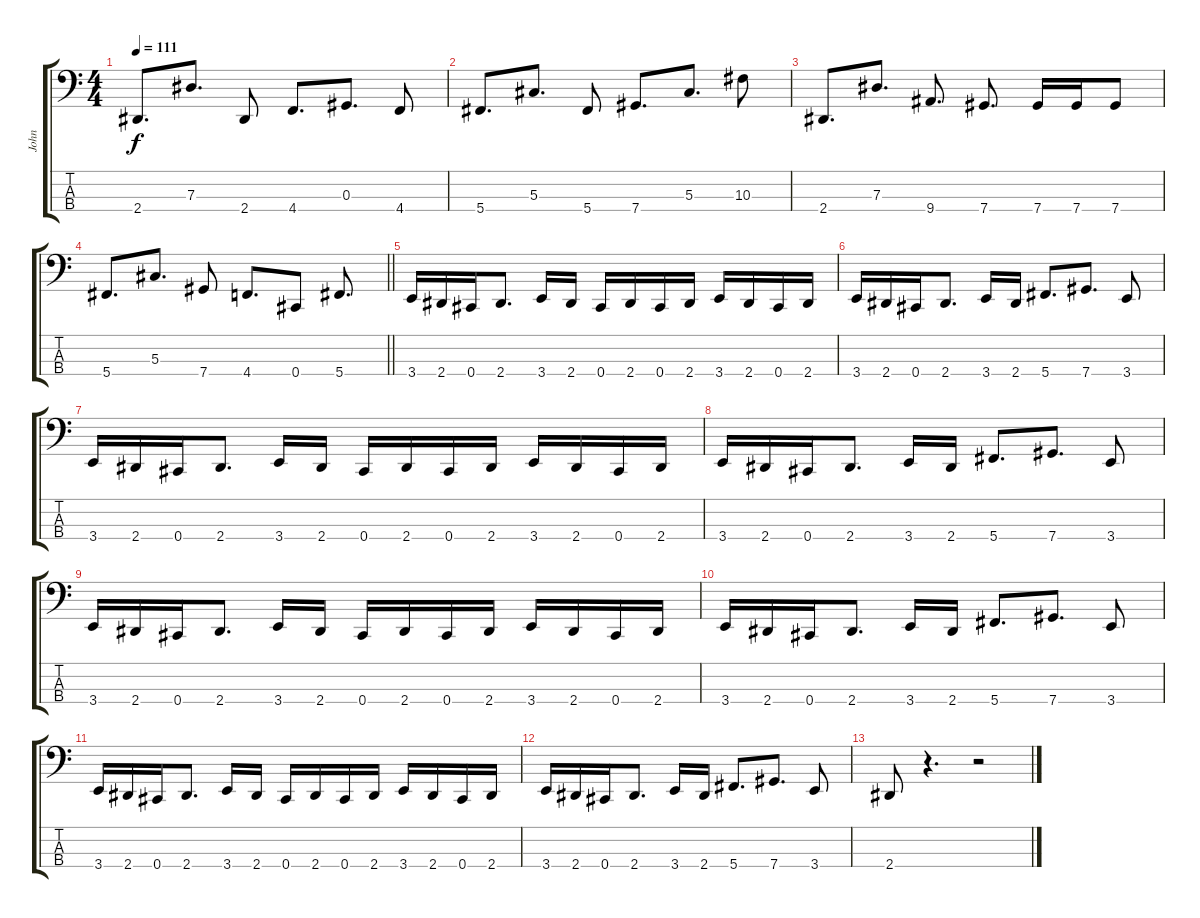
\track ("John" "John") {instrument electricbassfinger}
\staff {score tabs}
\tuning (Gb2 Db2 Ab1 Db1) {hide}
\ts (4 4)
\tempo 111
\clef f4
\ks c
2.4.8{d dy f} 7.3.8{d} 2.4.8 4.4.8{d} 0.3.8{d} 4.4.8 |
5.4.8{d} 5.3.8{d} 5.4.8 7.4.8{d} 5.3.8{d} 10.3.8 |
2.4.8{d} 7.3.8{d} 9.4.8{d} 7.4.8{d} 7.4.16 7.4.16 7.4.8 |
\barLineRight lightlight
5.4.8{d} 5.3.8{d} 7.4.8 4.4.8{d} 0.4.8 5.4.8{d} |
3.4.16 2.4.16 0.4.16 2.4.8{d} 3.4.16 2.4.16 0.4.16 2.4.16 0.4.16 2.4.16 3.4.16 2.4.16 0.4.16 2.4.16 |
3.4.16 2.4.16 0.4.16 2.4.8{d} 3.4.16 2.4.16 5.4.8{d} 7.4.8{d} 3.4.8 |
3.4.16 2.4.16 0.4.16 2.4.8{d} 3.4.16 2.4.16 0.4.16 2.4.16 0.4.16 2.4.16 3.4.16 2.4.16 0.4.16 2.4.16 |
3.4.16 2.4.16 0.4.16 2.4.8{d} 3.4.16 2.4.16 5.4.8{d} 7.4.8{d} 3.4.8 |
3.4.16 2.4.16 0.4.16 2.4.8{d} 3.4.16 2.4.16 0.4.16 2.4.16 0.4.16 2.4.16 3.4.16 2.4.16 0.4.16 2.4.16 |
3.4.16 2.4.16 0.4.16 2.4.8{d} 3.4.16 2.4.16 5.4.8{d} 7.4.8{d} 3.4.8 |
3.4.16 2.4.16 0.4.16 2.4.8{d} 3.4.16 2.4.16 0.4.16 2.4.16 0.4.16 2.4.16 3.4.16 2.4.16 0.4.16 2.4.16 |
3.4.16 2.4.16 0.4.16 2.4.8{d} 3.4.16 2.4.16 5.4.8{d} 7.4.8{d} 3.4.8 |
2.4.8 r.4{d} r.2
